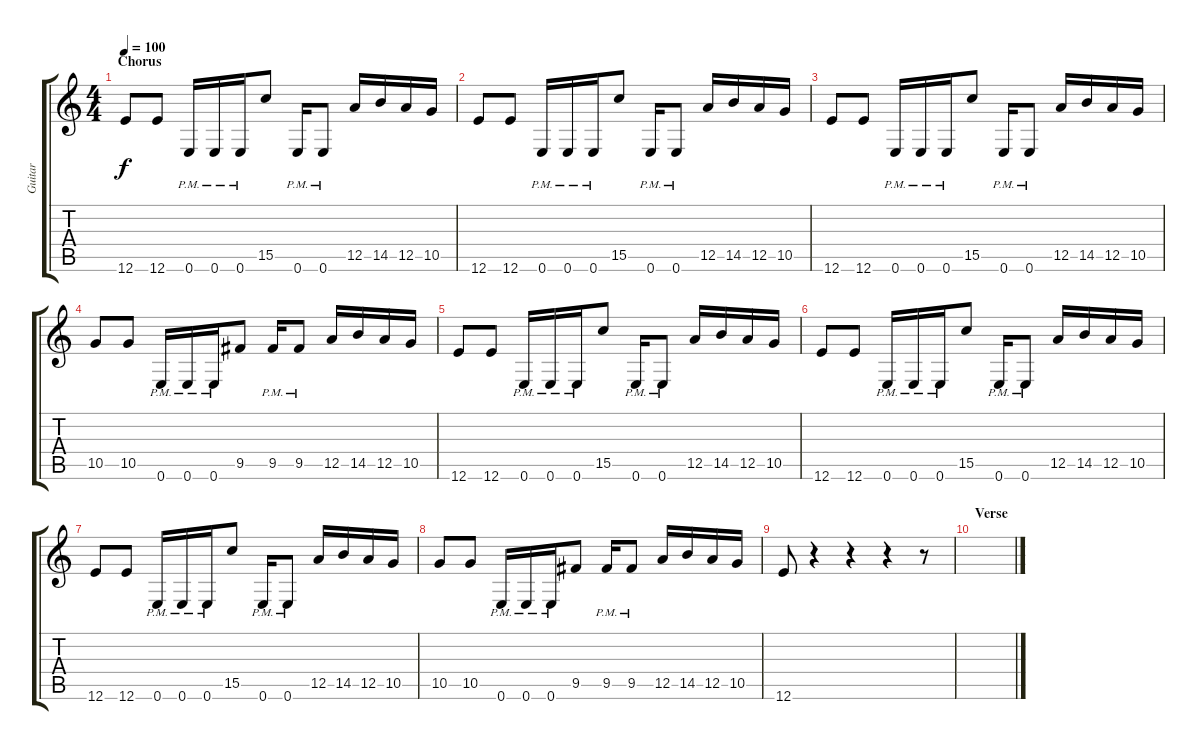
\track ("Guitar" "Guitar") {instrument distortionguitar}
\staff {score tabs}
\tuning (E4 B3 G3 D3 A2 E2) {hide}
\ts (4 4)
\section ("" "Chorus")
\tempo 100
\clef g2
\ks c
12.6.8{dy f volume 16} 12.6.8 0.6{pm}.16 0.6{pm}.16 0.6{pm}.16 15.5.8 0.6{pm}.16 0.6{pm}.8 12.5.16 14.5.16 12.5.16 10.5.16 |
12.6.8 12.6.8 0.6{pm}.16 0.6{pm}.16 0.6{pm}.16 15.5.8 0.6{pm}.16 0.6{pm}.8 12.5.16 14.5.16 12.5.16 10.5.16 |
12.6.8 12.6.8 0.6{pm}.16 0.6{pm}.16 0.6{pm}.16 15.5.8 0.6{pm}.16 0.6{pm}.8 12.5.16 14.5.16 12.5.16 10.5.16 |
10.5.8 10.5.8 0.6{pm}.16 0.6{pm}.16 0.6{pm}.16 9.5.8 9.5{pm}.16 9.5{pm}.8 12.5.16 14.5.16 12.5.16 10.5.16 |
12.6.8 12.6.8 0.6{pm}.16 0.6{pm}.16 0.6{pm}.16 15.5.8 0.6{pm}.16 0.6{pm}.8 12.5.16 14.5.16 12.5.16 10.5.16 |
12.6.8 12.6.8 0.6{pm}.16 0.6{pm}.16 0.6{pm}.16 15.5.8 0.6{pm}.16 0.6{pm}.8 12.5.16 14.5.16 12.5.16 10.5.16 |
12.6.8 12.6.8 0.6{pm}.16 0.6{pm}.16 0.6{pm}.16 15.5.8 0.6{pm}.16 0.6{pm}.8 12.5.16 14.5.16 12.5.16 10.5.16 |
10.5.8 10.5.8 0.6{pm}.16 0.6{pm}.16 0.6{pm}.16 9.5.8 9.5{pm}.16 9.5{pm}.8 12.5.16 14.5.16 12.5.16 10.5.16 |
12.6.8 r.4 r.4 r.4 r.8 |
\section ("" "Verse")
